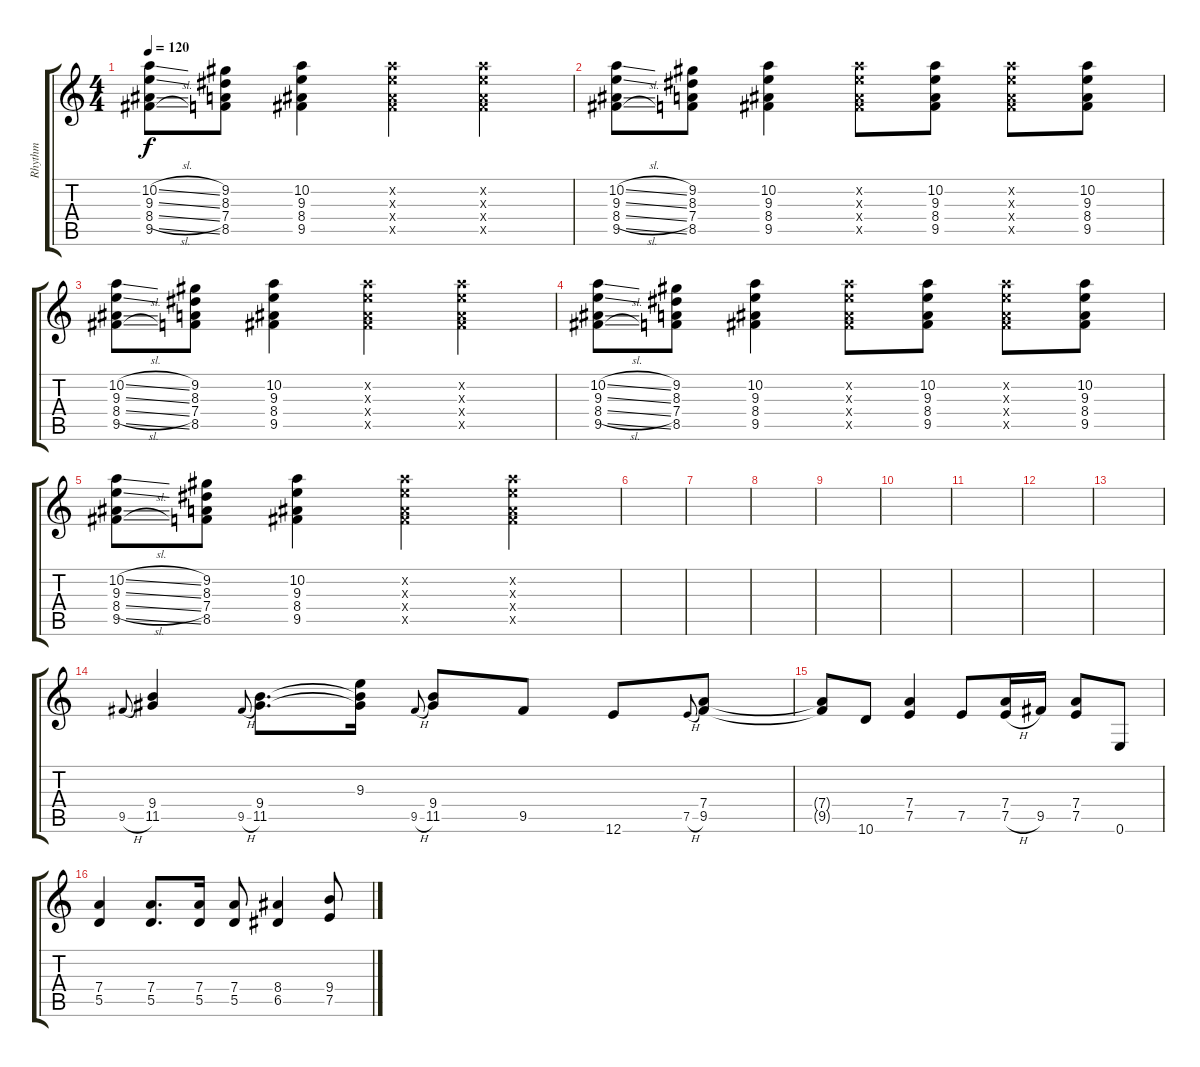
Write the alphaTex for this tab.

\track ("Rhythm" "Rhythm") {instrument overdrivenguitar}
\staff {score tabs}
\tuning (E4 B3 G3 D3 A2 E2) {hide}
\ts (4 4)
\tempo 120
\clef g2
\ks c
(10.2{sl} 9.3{sl} 8.4{sl} 9.5{sl}).8{dy f} (9.2 8.3 7.4 8.5).8 (10.2 9.3 8.4 9.5).4 (10.2{x} 9.3{x} 8.4{x} 9.5{x}).4 (10.2{x} 9.3{x} 8.4{x} 9.5{x}).4 |
(10.2{sl} 9.3{sl} 8.4{sl} 9.5{sl}).8 (9.2 8.3 7.4 8.5).8 (10.2 9.3 8.4 9.5).4 (10.2{x} 9.3{x} 8.4{x} 9.5{x}).8 (10.2 9.3 8.4 9.5).8 (10.2{x} 9.3{x} 8.4{x} 9.5{x}).8 (10.2 9.3 8.4 9.5).8 |
(10.2{sl} 9.3{sl} 8.4{sl} 9.5{sl}).8 (9.2 8.3 7.4 8.5).8 (10.2 9.3 8.4 9.5).4 (10.2{x} 9.3{x} 8.4{x} 9.5{x}).4 (10.2{x} 9.3{x} 8.4{x} 9.5{x}).4 |
(10.2{sl} 9.3{sl} 8.4{sl} 9.5{sl}).8 (9.2 8.3 7.4 8.5).8 (10.2 9.3 8.4 9.5).4 (10.2{x} 9.3{x} 8.4{x} 9.5{x}).8 (10.2 9.3 8.4 9.5).8 (10.2{x} 9.3{x} 8.4{x} 9.5{x}).8 (10.2 9.3 8.4 9.5).8 |
(10.2{sl} 9.3{sl} 8.4{sl} 9.5{sl}).8 (9.2 8.3 7.4 8.5).8 (10.2 9.3 8.4 9.5).4 (10.2{x} 9.3{x} 8.4{x} 9.5{x}).4 (10.2{x} 9.3{x} 8.4{x} 9.5{x}).4 |
|
|
|
|
|
|
|
|
9.5{h}.8{gr onbeat} (9.4 11.5).4 9.5{h}.8{gr onbeat} (9.4 11.5).8{d} (9.3 9.4{t} 11.5{t}).16 9.5{h}.8{gr onbeat} (9.4 11.5).8 9.5.8 12.6.8 7.5{h}.8{gr onbeat} (7.4 9.5).8 |
(7.4{t} 9.5{t}).8 10.6.8 (7.4 7.5).4 7.5.8 (7.4 7.5{h}).16 9.5.16 (7.4 7.5).8 0.6.8 |
(7.4 5.5).4 (7.4 5.5).8{d} (7.4 5.5).16 (7.4 5.5).8 (8.4 6.5).4 (9.4 7.5).8
